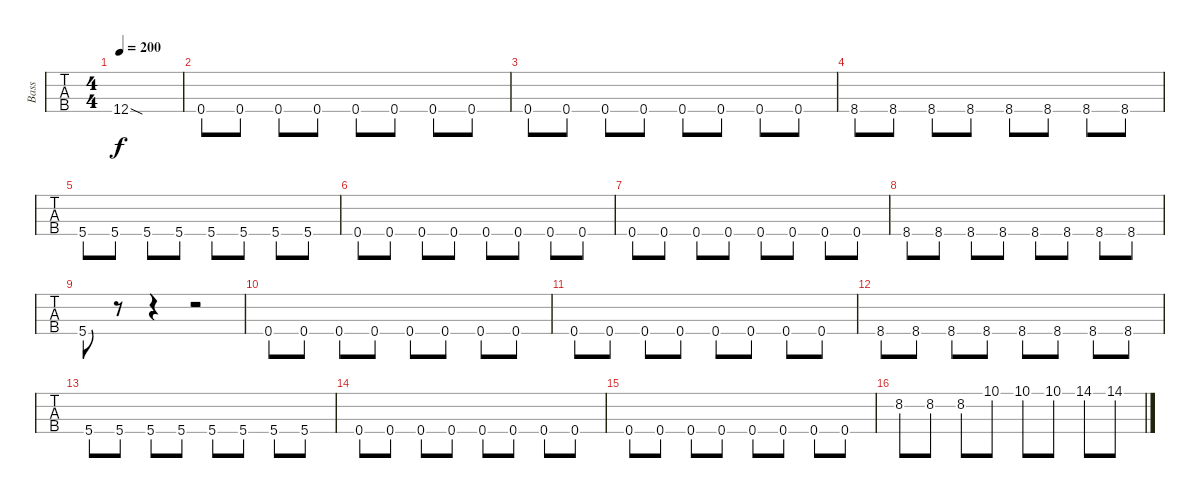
\track ("Bass" "Bass") {instrument electricbassfinger}
\staff {tabs}
\tuning (F2 C2 G1 C1) {hide}
\ts (4 4)
\tempo 200
\clef f4
\ks c
12.4{sod}.1{dy f} |
0.4.8 0.4.8 0.4.8 0.4.8 0.4.8 0.4.8 0.4.8 0.4.8 |
0.4.8 0.4.8 0.4.8 0.4.8 0.4.8 0.4.8 0.4.8 0.4.8 |
8.4.8 8.4.8 8.4.8 8.4.8 8.4.8 8.4.8 8.4.8 8.4.8 |
5.4.8 5.4.8 5.4.8 5.4.8 5.4.8 5.4.8 5.4.8 5.4.8 |
0.4.8 0.4.8 0.4.8 0.4.8 0.4.8 0.4.8 0.4.8 0.4.8 |
0.4.8 0.4.8 0.4.8 0.4.8 0.4.8 0.4.8 0.4.8 0.4.8 |
8.4.8 8.4.8 8.4.8 8.4.8 8.4.8 8.4.8 8.4.8 8.4.8 |
5.4.8 r.8 r.4 r.2 |
0.4.8 0.4.8 0.4.8 0.4.8 0.4.8 0.4.8 0.4.8 0.4.8 |
0.4.8 0.4.8 0.4.8 0.4.8 0.4.8 0.4.8 0.4.8 0.4.8 |
8.4.8 8.4.8 8.4.8 8.4.8 8.4.8 8.4.8 8.4.8 8.4.8 |
5.4.8 5.4.8 5.4.8 5.4.8 5.4.8 5.4.8 5.4.8 5.4.8 |
0.4.8 0.4.8 0.4.8 0.4.8 0.4.8 0.4.8 0.4.8 0.4.8 |
0.4.8 0.4.8 0.4.8 0.4.8 0.4.8 0.4.8 0.4.8 0.4.8 |
8.2.8 8.2.8 8.2.8 10.1.8 10.1.8 10.1.8 14.1.8 14.1.8
